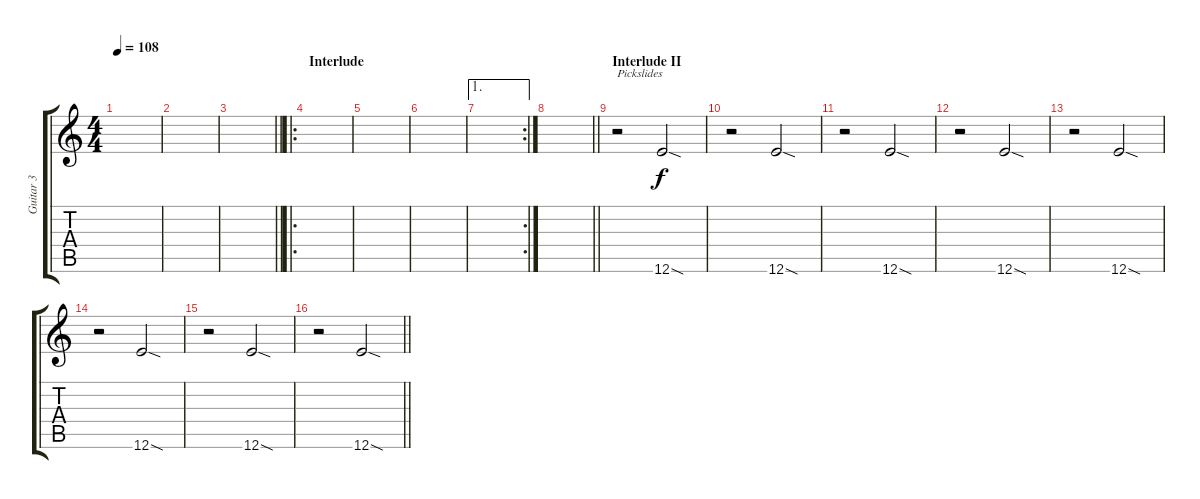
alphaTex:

\track ("Guitar 3" "Guitar 3") {instrument overdrivenguitar}
\staff {score tabs}
\tuning (E4 B3 G3 D3 A2 E2) {hide}
\ts (4 4)
\tempo 108
\clef g2
\ks c
|
|
\barLineRight lightlight
|
\ro
\section ("" "Interlude")
|
|
|
\ae 1
\rc 2
|
\barLineRight lightlight
|
\section ("" "Interlude II")
r.2{txt "Pickslides" instrument guitarfretnoise} 12.6{sod}.2 |
r.2 12.6{sod}.2 |
r.2 12.6{sod}.2 |
r.2 12.6{sod}.2 |
r.2 12.6{sod}.2 |
r.2 12.6{sod}.2 |
r.2 12.6{sod}.2 |
\barLineRight lightlight
r.2 12.6{sod}.2
